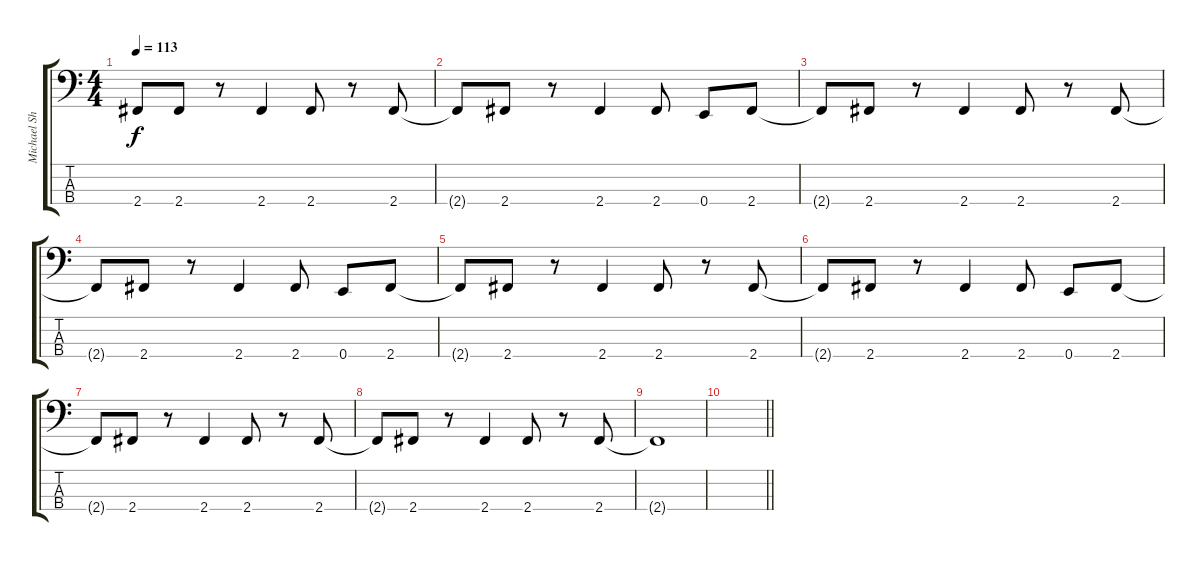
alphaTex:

\track ("Michael Shuman" "Michael Sh") {instrument electricbasspick}
\staff {score tabs}
\tuning (G2 D2 A1 E1) {hide}
\ts (4 4)
\tempo 113
\clef f4
\ks c
2.4{t}.8{dy f} 2.4.8 r.8 2.4.4 2.4.8 r.8 2.4.8 |
2.4{t}.8 2.4.8 r.8 2.4.4 2.4.8 0.4.8 2.4.8 |
2.4{t}.8 2.4.8 r.8 2.4.4 2.4.8 r.8 2.4.8 |
2.4{t}.8 2.4.8 r.8 2.4.4 2.4.8 0.4.8 2.4.8 |
2.4{t}.8 2.4.8 r.8 2.4.4 2.4.8 r.8 2.4.8 |
2.4{t}.8 2.4.8 r.8 2.4.4 2.4.8 0.4.8 2.4.8 |
2.4{t}.8 2.4.8 r.8 2.4.4 2.4.8 r.8 2.4.8 |
2.4{t}.8 2.4.8 r.8 2.4.4 2.4.8 r.8 2.4.8 |
2.4{t}.1 |
\barLineRight lightlight
